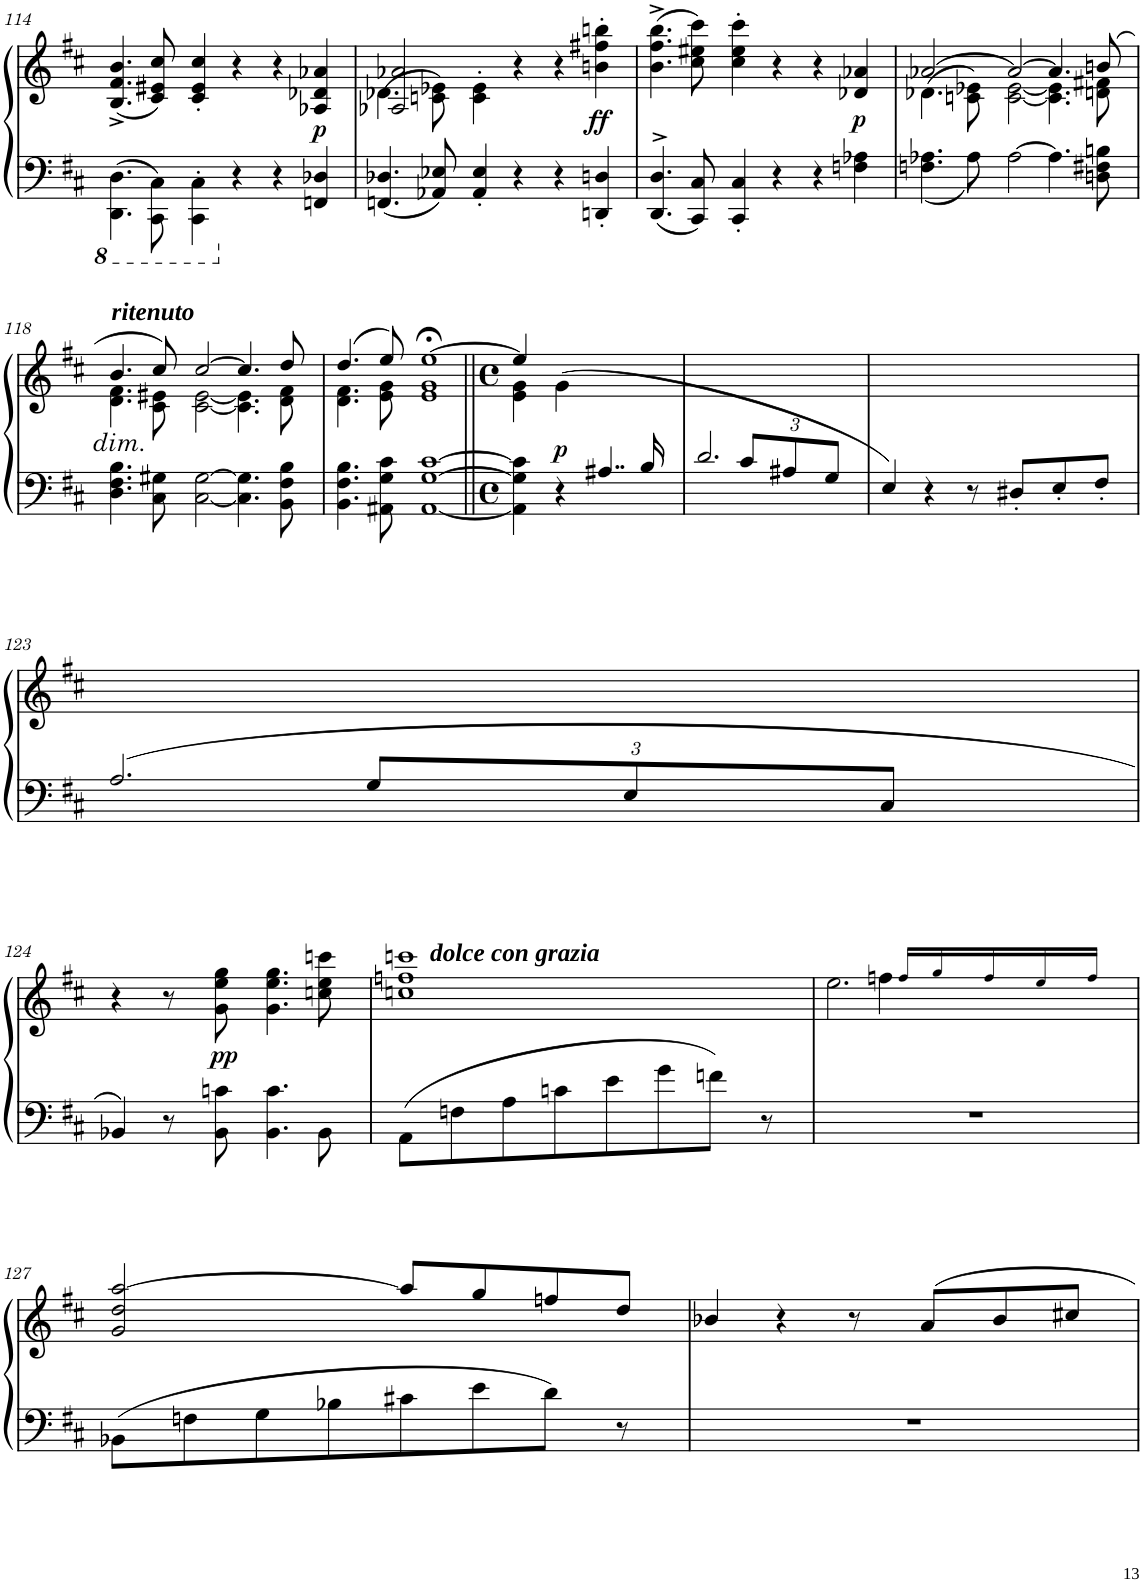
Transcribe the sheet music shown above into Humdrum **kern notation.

**kern	**kern	**dynam
*part1	*part1	*part1
*staff2	*staff1	*staff1/2
*I"Piano	*	*
*I'Pno	*	*
!!LO:PB:g=z
*clefF4	*clefG2	*
*k[f#c#]	*k[f#c#]	*
*M3/2	*M3/2	*
=114	=114	=114
4.DDD\ 4.DD\	(4.B/^ 4.f#/^ 4.b/^	.
8CCC#\ 8CC#\	8c#/ 8e#X/ 8cc#/)	.
4CCC#\' 4CC#\'	4c#/' 4e#/' 4cc#/'	.
4r	4r	.
4r	4r	.
!	!	!LO:DY:a=2
4FFn/ 4D-X/	4A-X/ 4d-X/ 4a-X/	p
=115	=115	=115
*	*^	*
4.FFn/ 4.D-X/	2A-X/ 2a-X/	(>4.d-X\	.
8AA-X/ 8E-X/	.	8cn\ 8e-X\)	.
4AA-/' 4E-/'	4ryy	4c\'> 4e-\'>	.
4r	4r	2.ryy	.
4r	4r	.	.
!	!	!	!LO:DY:b
4DDn/' 4Dn/'	4bn\'> 4ff#X\'> 4bbn\'>	.	ff
*	*v	*v	*
=116	=116	=116
4.DD/^> 4.D/^>	(4.b\^ 4.ff#\^ 4.bb\^	.
8CC#/ 8C#/	8cc#\ 8ee#X\ 8ccc#\)	.
4CC#/' 4C#/'	4cc#\' 4ee#\' 4ccc#\'	.
4r	4r	.
4r	4r	.
!	!	!LO:DY:b
4Fn\ 4A-X\	4d-X/ 4a-X/	p
=117	=117	=117
*	*^	*
4.Fn\ 4.A-X\	[2a-X/	(>4.d-X\	.
8A-\	.	8cn\ 8e-X\)	.
[2A-\	2a-/_	[2c\ [2e-\	.
4.A-\]	4.a-/]	4.c\] 4.e-\]	.
8Dn\ 8F#X\ 8Bn\	(8bn/	8dn\ 8f#X\	.
!!LO:LB:g=z	!!
=118	=118	=118	=118
!	!LO:TX:b:i:t=dim.	!	!
!	!LO:TX:a:Bi:t=ritenuto	!	!
4.D\ 4.F#\ 4.B\	4.b/	4.d\ 4.f#\	.
8C#\ 8G#X\	8cc#/)	8c#\ 8e#X\	.
[2C#\ [2G#\	[2cc#/	[2c#\ [2e#\	.
4.C#\] 4.G#\]	4.cc#/]	4.c#\] 4.e#\]	.
8BB\ 8F#\ 8B\	8dd/	8d\ 8f#\	.
=119	=119	=119	=119
4.BB\ 4.F#\ 4.B\	(4.dd/	4.d\ 4.f#\	.
8AA#X\ 8G\ 8c#\	8ee/)	8e\ 8g\	.
[1AA# [1G [1c#	[1ee;<	1e 1g	.
=120||	=120||	=120||	=120||
*M4/4	*M4/4	*	*
*met(c)	*met(c)	*	*
4AA#\] 4G\] 4c#\]	4ee/]	4e\ 4g\	.
!	!	!	!LO:DY:b
4r	(>4g\	2.ryy	p
4..A#X/	4ryy	.	.
.	4ryy	.	.
16B/	.	.	.
*	*v	*v	*
=121	=121	=121
2.d/	1ryy	.
*Xbrackettup	*	*
12c#/L	.	.
12A#X/	.	.
12G/J	.	.
=122	=122	=122
4E/)	1ryy	.
4r	.	.
8r	.	.
8D#X'/L	.	.
8E'/	.	.
8F#'/J	.	.
!!LO:LB:g=z
=123	=123	=123
2.A/	1ryy	.
12G/L	.	.
12E/	.	.
12C#/J	.	.
!!LO:LB:g=z
=124	=124	=124
4BB-X/	4r	.
8r	8r	.
!	!	!LO:DY:b
8BB-\ 8cn\	8g\ 8ee\ 8gg\	pp
4.BB-\ 4.c\	4.g\ 4.ee\ 4.gg\	.
8BB-\	8ccn\ 8ee\ 8cccn\	.
=125	=125	=125
!	!LO:TX:a:Bi:t=dolce con grazia	!
8AA\L	1ccn 1ffn 1cccn	.
8Fn\	.	.
8A\	.	.
8cn\	.	.
8e\	.	.
8g\	.	.
8fn\J	.	.
8r	.	.
=126	=126	=126
*	*^	*
1r	2.ee\	2.ryy	.
*	*	*Xtuplet	*
.	4ffn\	20ff!/LL	.
.	.	20gg!/	.
.	.	20ff!/	.
.	.	20ee!/	.
.	.	20ff!/JJ	.
*	*v	*v	*
!!LO:LB:g=z
=127	=127	=127
8BB-X\L	2g/ 2dd/ [2aa/	.
8Fn\	.	.
8G\	.	.
8B-X\	.	.
8c#X\	8aa/L]	.
8e\	8gg/	.
8d\J	8ffn/	.
8r	8dd/J	.
=128	=128	=128
1r	4b-X/	.
.	4r	.
.	8r	.
.	8a/L	.
.	8b-/	.
.	8cc#X/J	.
=	=	=
*-	*-	*-
